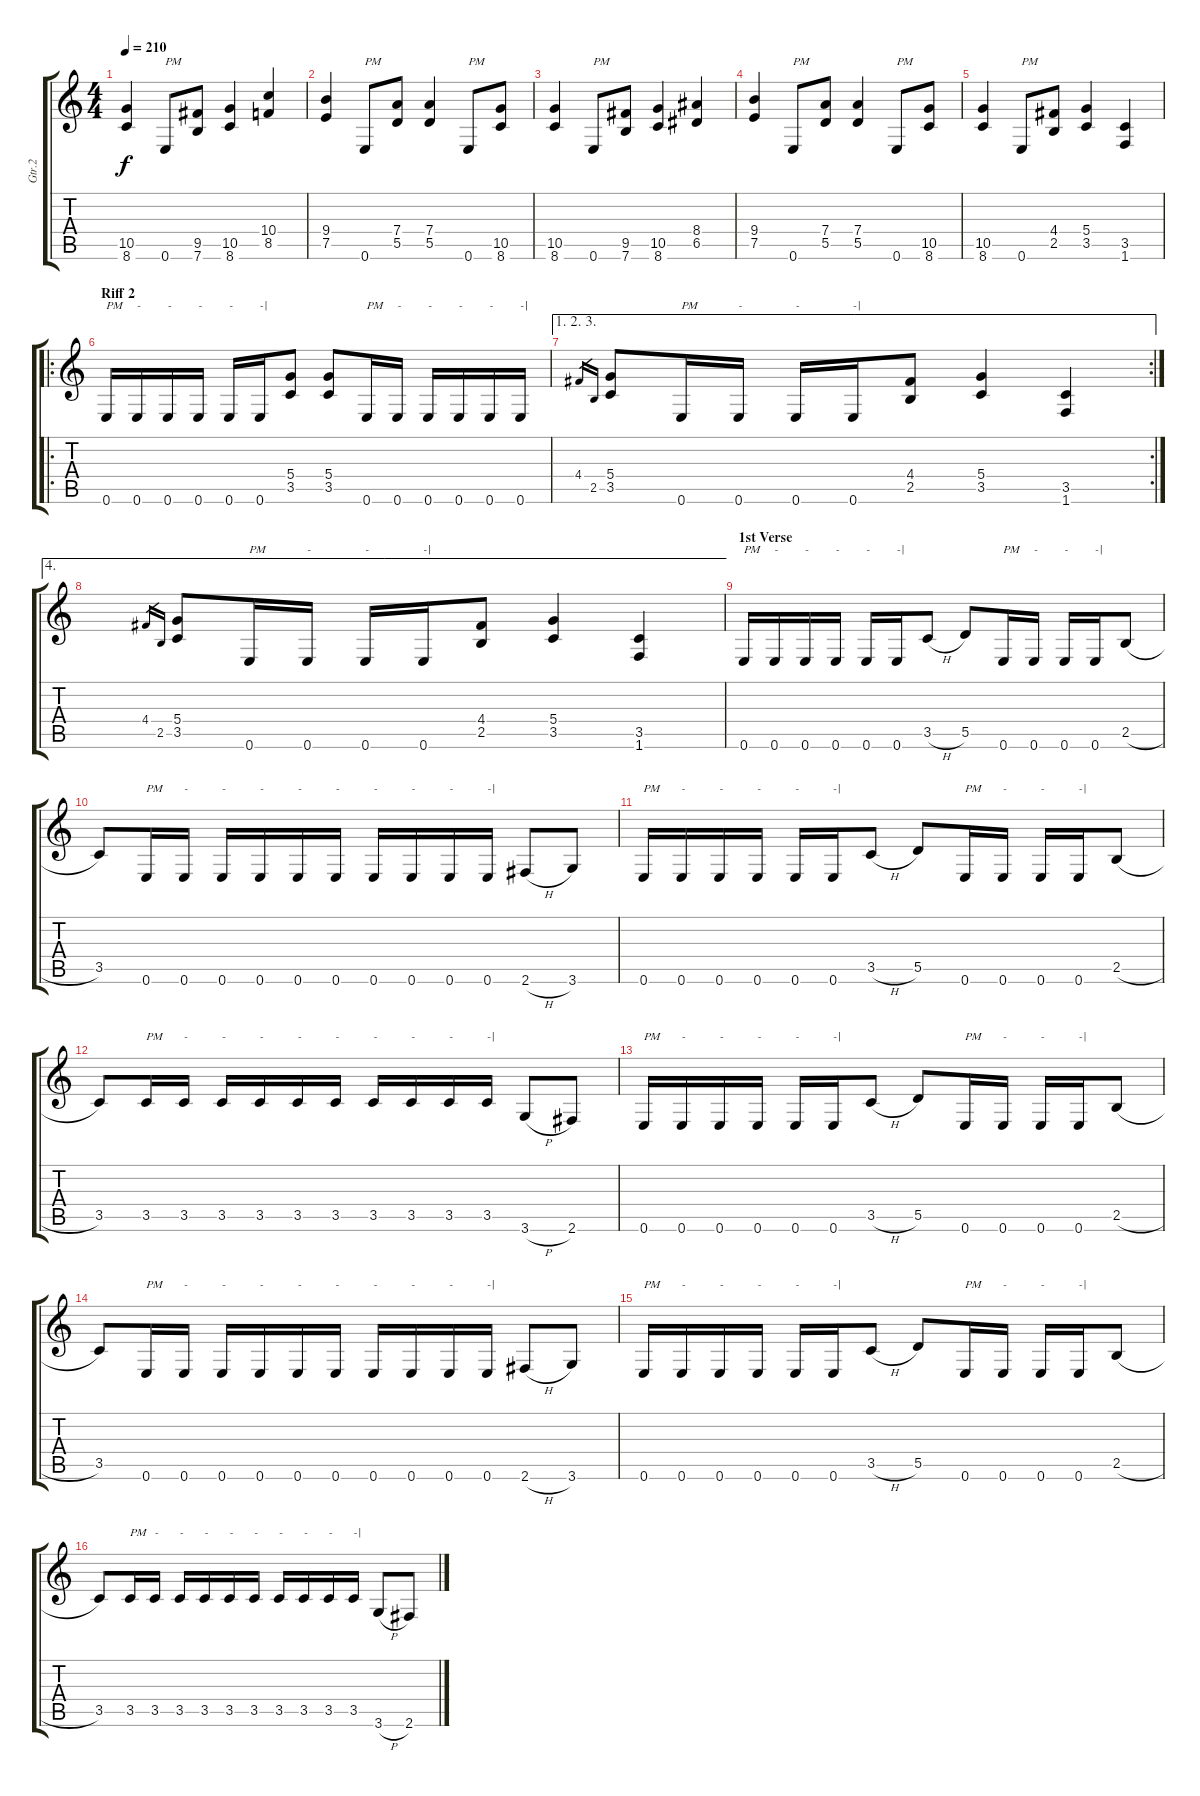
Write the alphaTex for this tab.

\track ("Gtr.2" "Gtr.2") {instrument overdrivenguitar}
\staff {score tabs}
\tuning (E4 B3 G3 D3 A2 E2) {hide}
\ts (4 4)
\tempo 210
\clef g2
\ks c
(10.5 8.6).4{dy f} 0.6.8{txt "PM"} (9.5 7.6).8 (10.5 8.6).4 (10.4 8.5).4 |
(9.4 7.5).4 0.6.8{txt "PM"} (7.4 5.5).8 (7.4 5.5).4 0.6.8{txt "PM"} (10.5 8.6).8 |
(10.5 8.6).4 0.6.8{txt "PM"} (9.5 7.6).8 (10.5 8.6).4 (8.4 6.5).4 |
(9.4 7.5).4 0.6.8{txt "PM"} (7.4 5.5).8 (7.4 5.5).4 0.6.8{txt "PM"} (10.5 8.6).8 |
(10.5 8.6).4 0.6.8{txt "PM"} (4.4 2.5).8 (5.4 3.5).4 (3.5 1.6).4 |
\ro
\section ("" "Riff 2")
0.6.16{txt "PM"} 0.6.16{txt "-"} 0.6.16{txt "-"} 0.6.16{txt "-"} 0.6.16{txt "-"} 0.6.16{txt "-|"} (5.4 3.5).8 (5.4 3.5).8 0.6.16{txt "PM"} 0.6.16{txt "-"} 0.6.16{txt "-"} 0.6.16{txt "-"} 0.6.16{txt "-"} 0.6.16{txt "-|"} |
\ae (1 2 3)
\rc 2
4.4.16{gr} 2.5.16{gr} (5.4 3.5).8 0.6.16{txt "PM"} 0.6.16{txt "-"} 0.6.16{txt "-"} 0.6.16{txt "-|"} (4.4 2.5).8 (5.4 3.5).4 (3.5 1.6).4 |
\ae 4
4.4.16{gr} 2.5.16{gr} (5.4 3.5).8 0.6.16{txt "PM"} 0.6.16{txt "-"} 0.6.16{txt "-"} 0.6.16{txt "-|"} (4.4 2.5).8 (5.4 3.5).4 (3.5 1.6).4 |
\section ("" "1st Verse")
0.6.16{txt "PM"} 0.6.16{txt "-"} 0.6.16{txt "-"} 0.6.16{txt "-"} 0.6.16{txt "-"} 0.6.16{txt "-|"} 3.5{h}.8 5.5.8 0.6.16{txt "PM"} 0.6.16{txt "-"} 0.6.16{txt "-"} 0.6.16{txt "-|"} 2.5{h}.8 |
3.5.8 0.6.16{txt "PM"} 0.6.16{txt "-"} 0.6.16{txt "-"} 0.6.16{txt "-"} 0.6.16{txt "-"} 0.6.16{txt "-"} 0.6.16{txt "-"} 0.6.16{txt "-"} 0.6.16{txt "-"} 0.6.16{txt "-|"} 2.6{h}.8 3.6.8 |
0.6.16{txt "PM"} 0.6.16{txt "-"} 0.6.16{txt "-"} 0.6.16{txt "-"} 0.6.16{txt "-"} 0.6.16{txt "-|"} 3.5{h}.8 5.5.8 0.6.16{txt "PM"} 0.6.16{txt "-"} 0.6.16{txt "-"} 0.6.16{txt "-|"} 2.5{h}.8 |
3.5.8 3.5.16{txt "PM"} 3.5.16{txt "-"} 3.5.16{txt "-"} 3.5.16{txt "-"} 3.5.16{txt "-"} 3.5.16{txt "-"} 3.5.16{txt "-"} 3.5.16{txt "-"} 3.5.16{txt "-"} 3.5.16{txt "-|"} 3.6{h}.8 2.6.8 |
0.6.16{txt "PM"} 0.6.16{txt "-"} 0.6.16{txt "-"} 0.6.16{txt "-"} 0.6.16{txt "-"} 0.6.16{txt "-|"} 3.5{h}.8 5.5.8 0.6.16{txt "PM"} 0.6.16{txt "-"} 0.6.16{txt "-"} 0.6.16{txt "-|"} 2.5{h}.8 |
3.5.8 0.6.16{txt "PM"} 0.6.16{txt "-"} 0.6.16{txt "-"} 0.6.16{txt "-"} 0.6.16{txt "-"} 0.6.16{txt "-"} 0.6.16{txt "-"} 0.6.16{txt "-"} 0.6.16{txt "-"} 0.6.16{txt "-|"} 2.6{h}.8 3.6.8 |
0.6.16{txt "PM"} 0.6.16{txt "-"} 0.6.16{txt "-"} 0.6.16{txt "-"} 0.6.16{txt "-"} 0.6.16{txt "-|"} 3.5{h}.8 5.5.8 0.6.16{txt "PM"} 0.6.16{txt "-"} 0.6.16{txt "-"} 0.6.16{txt "-|"} 2.5{h}.8 |
3.5.8 3.5.16{txt "PM"} 3.5.16{txt "-"} 3.5.16{txt "-"} 3.5.16{txt "-"} 3.5.16{txt "-"} 3.5.16{txt "-"} 3.5.16{txt "-"} 3.5.16{txt "-"} 3.5.16{txt "-"} 3.5.16{txt "-|"} 3.6{h}.8 2.6.8
